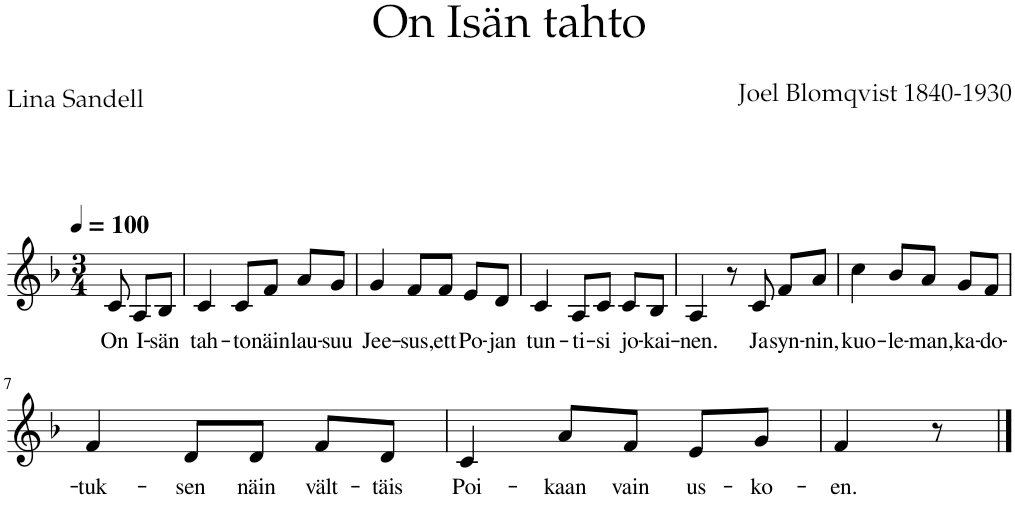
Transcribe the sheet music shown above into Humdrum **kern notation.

**kern	**text
*part1	*part1
*staff1	*staff1
*I"Staff	*
*clefG2	*
*k[b-]	*
*M3/4	*
*MM100	*
=1	=1
!	!LO:LY:b
8c/	On
!	!LO:LY:b
8A/L	I-
!	!LO:LY:b
8B-/J	-sän
=2	=2
!	!LO:LY:b
4c/	tah-
!	!LO:LY:b
8c/L	-to
!	!LO:LY:b
8f/J	näin
!	!LO:LY:b
8a/L	lau-
!	!LO:LY:b
8g/J	-suu
=3	=3
!	!LO:LY:b
4g/	Jee-
!	!LO:LY:b
8f/L	-sus,
!	!LO:LY:b
8f/J	ett
!	!LO:LY:b
8e/L	Po-
!	!LO:LY:b
8d/J	-jan
=4	=4
!	!LO:LY:b
4c/	tun-
!	!LO:LY:b
8A/L	-ti-
!	!LO:LY:b
8c/J	-si
!	!LO:LY:b
8c/L	jo-
!	!LO:LY:b
8B-/J	-kai-
=5	=5
!	!LO:LY:b
4A/	-nen.
8r	.
!	!LO:LY:b
8c/	Ja
!	!LO:LY:b
8f/L	syn-
!	!LO:LY:b
8a/J	-nin,
=6	=6
!	!LO:LY:b
4cc\	kuo-
!	!LO:LY:b
8b-/L	-le-
!	!LO:LY:b
8a/J	-man,
!	!LO:LY:b
8g/L	ka-
!	!LO:LY:b
8f/J	-do-
!!LO:LB:g=z
=7	=7
!	!LO:LY:b
4f/	-tuk-
!	!LO:LY:b
8d/L	-sen
!	!LO:LY:b
8d/J	näin
!	!LO:LY:b
8f/L	vält-
!	!LO:LY:b
8d/J	-täis
=8	=8
!	!LO:LY:b
4c/	Poi-
!	!LO:LY:b
8a/L	-kaan
!	!LO:LY:b
8f/J	vain
!	!LO:LY:b
8e/L	us-
!	!LO:LY:b
8g/J	-ko-
=9	=9
!	!LO:LY:b
4f/	-en.
8r	.
==	==
*-	*-
